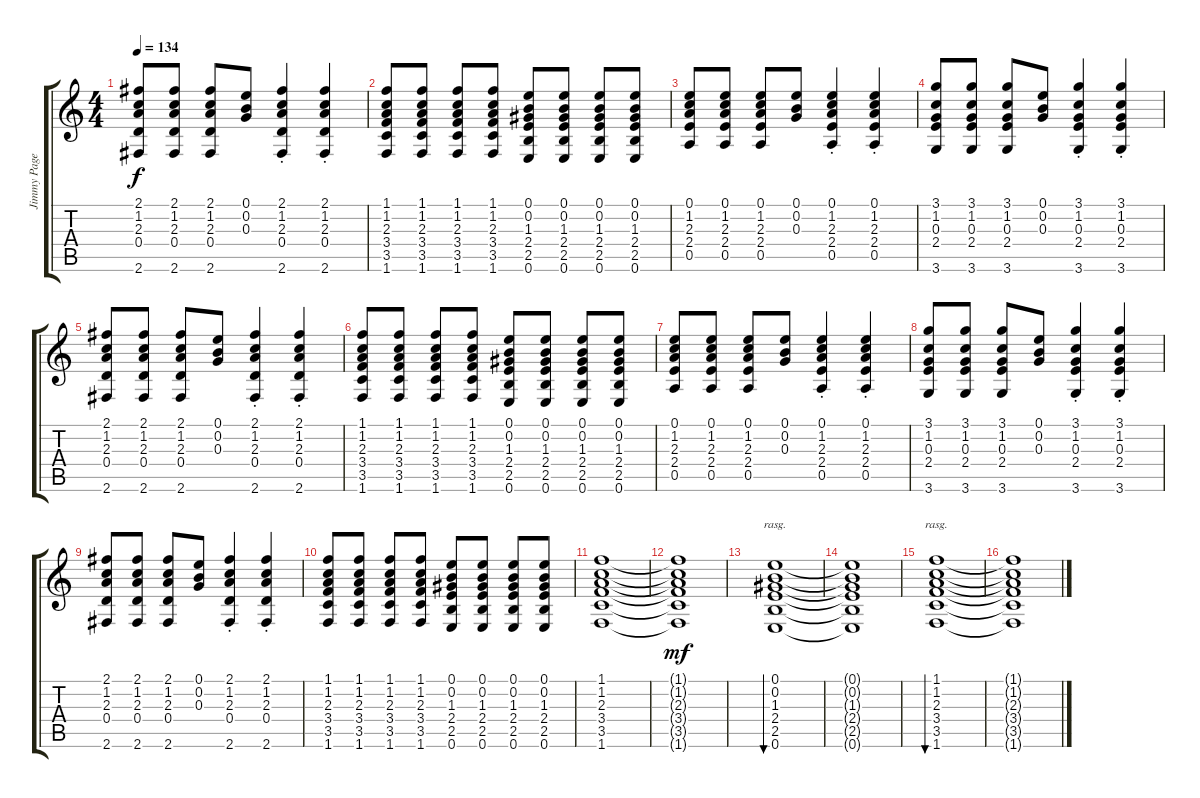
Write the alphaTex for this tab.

\track ("Jimmy Page - Guitar" "Jimmy Page") {instrument overdrivenguitar}
\staff {score tabs}
\tuning (E4 B3 G3 D3 A2 E2) {hide}
\ts (4 4)
\tempo 134
\clef g2
\ks c
(2.1 1.2 2.3 0.4 2.6).8{dy f} (2.1 1.2 2.3 0.4 2.6).8 (2.1 1.2 2.3 0.4 2.6).8 (0.1 0.2 0.3).8 (2.1{st} 1.2{st} 2.3{st} 0.4{st} 2.6{st}).4 (2.1{st} 1.2{st} 2.3{st} 0.4{st} 2.6{st}).4 |
(1.1 1.2 2.3 3.4 3.5 1.6).8 (1.1 1.2 2.3 3.4 3.5 1.6).8 (1.1 1.2 2.3 3.4 3.5 1.6).8 (1.1 1.2 2.3 3.4 3.5 1.6).8 (0.1 0.2 1.3 2.4 2.5 0.6).8 (0.1 0.2 1.3 2.4 2.5 0.6).8 (0.1 0.2 1.3 2.4 2.5 0.6).8 (0.1 0.2 1.3 2.4 2.5 0.6).8 |
(0.1 1.2 2.3 2.4 0.5).8 (0.1 1.2 2.3 2.4 0.5).8 (0.1 1.2 2.3 2.4 0.5).8 (0.1 0.2 0.3).8 (0.1{st} 1.2{st} 2.3{st} 2.4{st} 0.5{st}).4 (0.1{st} 1.2{st} 2.3{st} 2.4{st} 0.5{st}).4 |
(3.1 1.2 0.3 2.4 3.6).8 (3.1 1.2 0.3 2.4 3.6).8 (3.1 1.2 0.3 2.4 3.6).8 (0.1 0.2 0.3).8 (3.1{st} 1.2{st} 0.3{st} 2.4{st} 3.6{st}).4 (3.1{st} 1.2{st} 0.3{st} 2.4{st} 3.6{st}).4 |
(2.1 1.2 2.3 0.4 2.6).8 (2.1 1.2 2.3 0.4 2.6).8 (2.1 1.2 2.3 0.4 2.6).8 (0.1 0.2 0.3).8 (2.1{st} 1.2{st} 2.3{st} 0.4{st} 2.6{st}).4 (2.1{st} 1.2{st} 2.3{st} 0.4{st} 2.6{st}).4 |
(1.1 1.2 2.3 3.4 3.5 1.6).8 (1.1 1.2 2.3 3.4 3.5 1.6).8 (1.1 1.2 2.3 3.4 3.5 1.6).8 (1.1 1.2 2.3 3.4 3.5 1.6).8 (0.1 0.2 1.3 2.4 2.5 0.6).8 (0.1 0.2 1.3 2.4 2.5 0.6).8 (0.1 0.2 1.3 2.4 2.5 0.6).8 (0.1 0.2 1.3 2.4 2.5 0.6).8 |
(0.1 1.2 2.3 2.4 0.5).8 (0.1 1.2 2.3 2.4 0.5).8 (0.1 1.2 2.3 2.4 0.5).8 (0.1 0.2 0.3).8 (0.1{st} 1.2{st} 2.3{st} 2.4{st} 0.5{st}).4 (0.1{st} 1.2{st} 2.3{st} 2.4{st} 0.5{st}).4 |
(3.1 1.2 0.3 2.4 3.6).8 (3.1 1.2 0.3 2.4 3.6).8 (3.1 1.2 0.3 2.4 3.6).8 (0.1 0.2 0.3).8 (3.1{st} 1.2{st} 0.3{st} 2.4{st} 3.6{st}).4 (3.1{st} 1.2{st} 0.3{st} 2.4{st} 3.6{st}).4 |
(2.1 1.2 2.3 0.4 2.6).8 (2.1 1.2 2.3 0.4 2.6).8 (2.1 1.2 2.3 0.4 2.6).8 (0.1 0.2 0.3).8 (2.1{st} 1.2{st} 2.3{st} 0.4{st} 2.6{st}).4 (2.1{st} 1.2{st} 2.3{st} 0.4{st} 2.6{st}).4 |
(1.1 1.2 2.3 3.4 3.5 1.6).8 (1.1 1.2 2.3 3.4 3.5 1.6).8 (1.1 1.2 2.3 3.4 3.5 1.6).8 (1.1 1.2 2.3 3.4 3.5 1.6).8 (0.1 0.2 1.3 2.4 2.5 0.6).8 (0.1 0.2 1.3 2.4 2.5 0.6).8 (0.1 0.2 1.3 2.4 2.5 0.6).8 (0.1 0.2 1.3 2.4 2.5 0.6).8 |
(1.1 1.2 2.3 3.4 3.5 1.6).1 |
(1.1{t} 1.2{t} 2.3{t} 3.4{t} 3.5{t} 1.6{t}).1{dy mf} |
(0.1 0.2 1.3 2.4 2.5 0.6).1{bu 60 rasg ii} |
(0.1{t} 0.2{t} 1.3{t} 2.4{t} 2.5{t} 0.6{t}).1 |
(1.1 1.2 2.3 3.4 3.5 1.6).1{bu 60 rasg ii} |
(1.1{t} 1.2{t} 2.3{t} 3.4{t} 3.5{t} 1.6{t}).1
